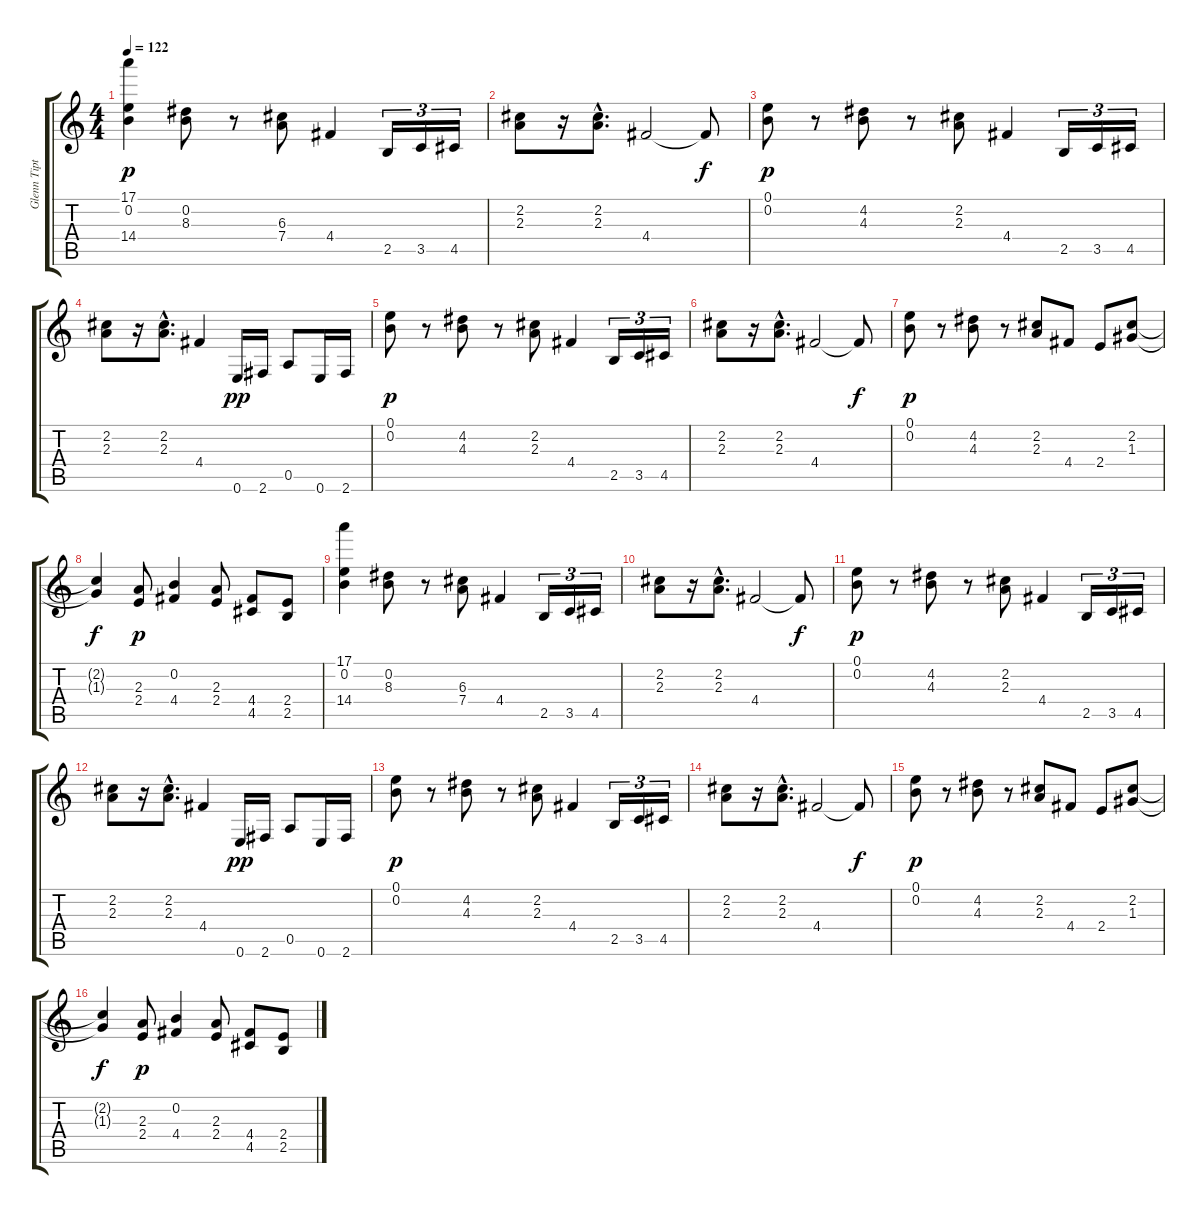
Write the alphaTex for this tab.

\track ("Glenn Tipton" "Glenn Tipt") {instrument distortionguitar}
\staff {score tabs}
\tuning (E4 B3 G3 D3 A2 E2) {hide}
\ts (4 4)
\tempo 122
\clef g2
\ks c
(17.1 0.2 14.4).4{dy p} (0.2 8.3).8 r.8 (6.3 7.4).8 4.4.4 2.5.16{tu (3 2)} 3.5.16{tu (3 2)} 4.5.16{tu (3 2)} |
(2.2 2.3).8 r.16 (2.2{hac} 2.3{hac}).8{d} 4.4.2 4.4{t}.8{dy f} |
(0.1 0.2).8{dy p} r.8 (4.2 4.3).8 r.8 (2.2 2.3).8 4.4.4 2.5.16{tu (3 2)} 3.5.16{tu (3 2)} 4.5.16{tu (3 2)} |
(2.2 2.3).8 r.16 (2.2{hac} 2.3{hac}).8{d} 4.4.4 0.6.16{dy pp} 2.6.16 0.5.8 0.6.16 2.6.16 |
(0.1 0.2).8{dy p} r.8 (4.2 4.3).8 r.8 (2.2 2.3).8 4.4.4 2.5.16{tu (3 2)} 3.5.16{tu (3 2)} 4.5.16{tu (3 2)} |
(2.2 2.3).8 r.16 (2.2{hac} 2.3{hac}).8{d} 4.4.2 4.4{t}.8{dy f} |
(0.1 0.2).8{dy p} r.8 (4.2 4.3).8 r.8 (2.2 2.3).8 4.4.8 2.4.8 (2.2 1.3).8 |
(2.2{t} 1.3{t}).4{dy f} (2.3 2.4).8{dy p} (0.2 4.4).4 (2.3 2.4).8 (4.4 4.5).8 (2.4 2.5).8 |
(17.1 0.2 14.4).4 (0.2 8.3).8 r.8 (6.3 7.4).8 4.4.4 2.5.16{tu (3 2)} 3.5.16{tu (3 2)} 4.5.16{tu (3 2)} |
(2.2 2.3).8 r.16 (2.2{hac} 2.3{hac}).8{d} 4.4.2 4.4{t}.8{dy f} |
(0.1 0.2).8{dy p} r.8 (4.2 4.3).8 r.8 (2.2 2.3).8 4.4.4 2.5.16{tu (3 2)} 3.5.16{tu (3 2)} 4.5.16{tu (3 2)} |
(2.2 2.3).8 r.16 (2.2{hac} 2.3{hac}).8{d} 4.4.4 0.6.16{dy pp} 2.6.16 0.5.8 0.6.16 2.6.16 |
(0.1 0.2).8{dy p} r.8 (4.2 4.3).8 r.8 (2.2 2.3).8 4.4.4 2.5.16{tu (3 2)} 3.5.16{tu (3 2)} 4.5.16{tu (3 2)} |
(2.2 2.3).8 r.16 (2.2{hac} 2.3{hac}).8{d} 4.4.2 4.4{t}.8{dy f} |
(0.1 0.2).8{dy p} r.8 (4.2 4.3).8 r.8 (2.2 2.3).8 4.4.8 2.4.8 (2.2 1.3).8 |
(2.2{t} 1.3{t}).4{dy f} (2.3 2.4).8{dy p} (0.2 4.4).4 (2.3 2.4).8 (4.4 4.5).8 (2.4 2.5).8
